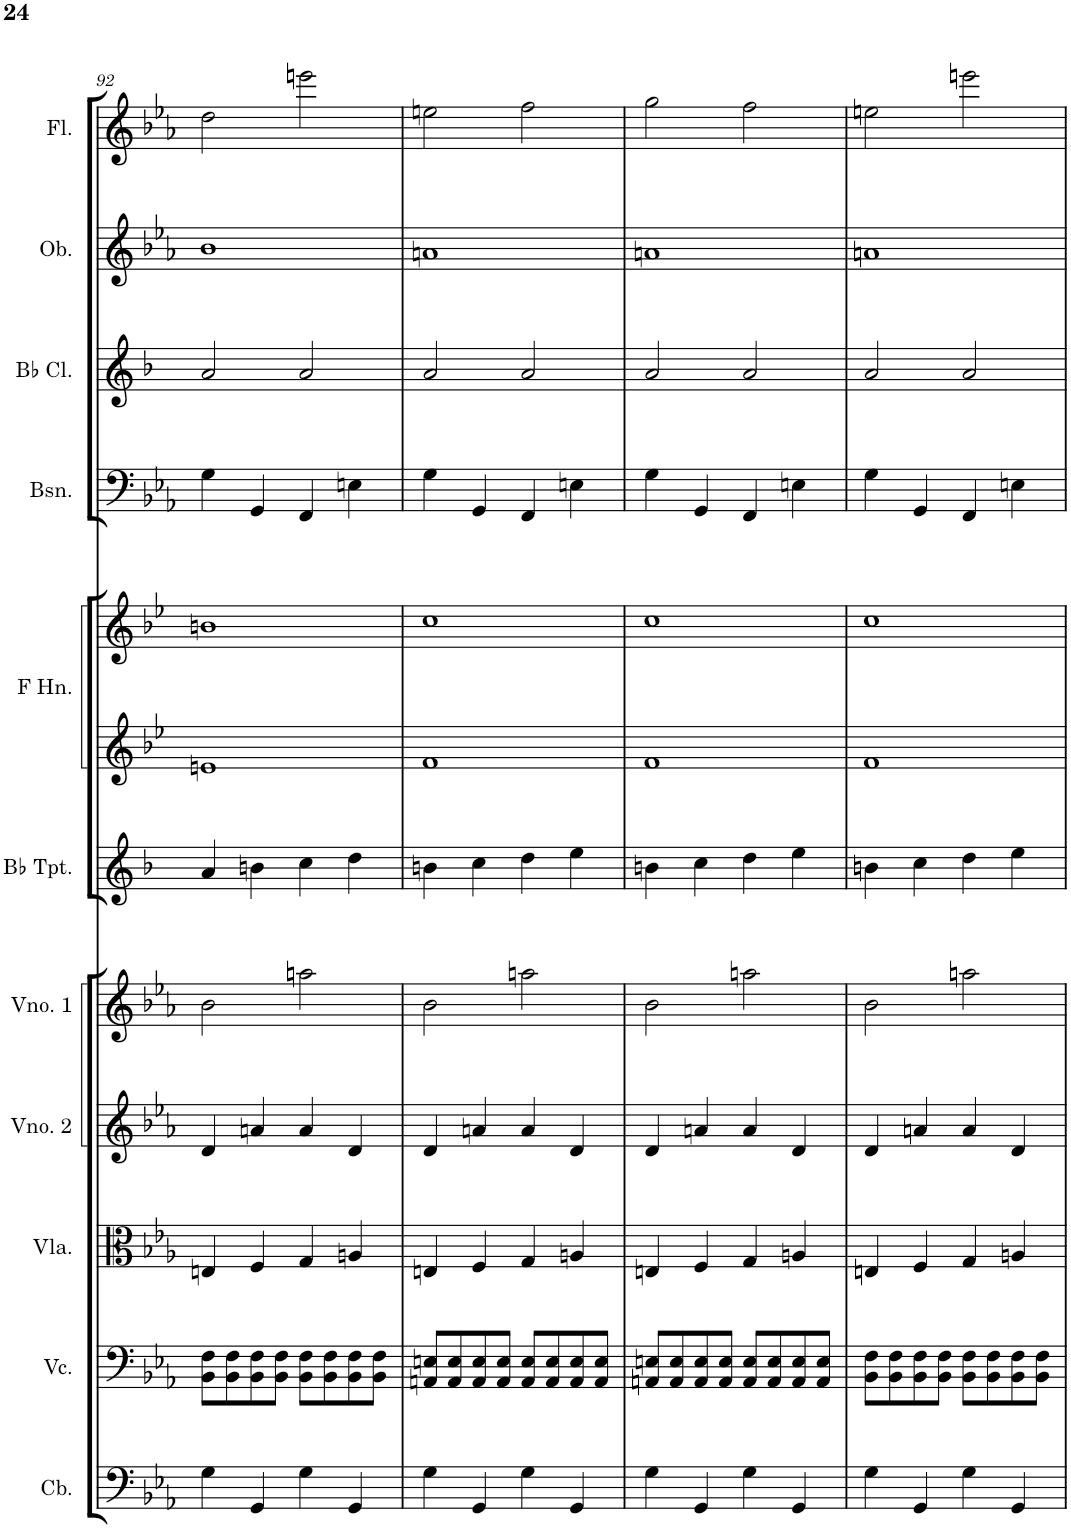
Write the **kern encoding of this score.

**kern	**kern	**kern	**kern	**kern	**kern	**kern	**kern	**kern	**kern	**kern	**kern
*part11	*part10	*part9	*part8	*part7	*part6	*part5	*part5	*part4	*part3	*part2	*part1
*staff12	*staff11	*staff10	*staff9	*staff8	*staff7	*staff6	*staff5	*staff4	*staff3	*staff2	*staff1
*I"Contrabaixo	*I"Violoncelo	*I"Viola	*I"Violino 2	*I"Violino 1	*I"Trumpets in Bb	*I"Horns in F	*	*I"Bassoons	*I"Clarinets in Bb	*I"Oboes	*I"Flutes
*I'Cb.	*I'Vc.	*I'Vla.	*I'Vno. 2	*I'Vno. 1	*	*	*	*I'Bsn.	*	*I'Ob.	*I'Fl.
!!LO:PB:g=z
*clefF4	*clefF4	*clefC3	*clefG2	*clefG2	*clefG2	*clefG2	*clefG2	*clefF4	*clefG2	*clefG2	*clefG2
*Trd7c12	*	*	*	*	*Trd1c2	*Trd4c7	*Trd4c7	*	*Trd1c2	*	*
*k[b-e-a-]	*k[b-e-a-]	*k[b-e-a-]	*k[b-e-a-]	*k[b-e-a-]	*k[b-]	*k[b-e-]	*k[b-e-]	*k[b-e-a-]	*k[b-]	*k[b-e-a-]	*k[b-e-a-]
*M4/4	*M4/4	*M4/4	*M4/4	*M4/4	*M4/4	*M4/4	*M4/4	*M4/4	*M4/4	*M4/4	*M4/4
=92	=92	=92	=92	=92	=92	=92	=92	=92	=92	=92	=92
4G\	8BB-\ 8F\L	4En/	4d/	2b-\	4a/	1en	1bn	4G\	2a/	1b-	2dd\
.	8BB-\ 8F\	.	.	.	.	.	.	.	.	.	.
4GG/	8BB-\ 8F\	4F/	4an/	.	4bn\	.	.	4GG/	.	.	.
.	8BB-\ 8F\J	.	.	.	.	.	.	.	.	.	.
4G\	8BB-\ 8F\L	4G/	4a/	2aan\	4cc\	.	.	4FF/	2a/	.	2eeen\
.	8BB-\ 8F\	.	.	.	.	.	.	.	.	.	.
4GG/	8BB-\ 8F\	4An/	4d/	.	4dd\	.	.	4En\	.	.	.
.	8BB-\ 8F\J	.	.	.	.	.	.	.	.	.	.
=93	=93	=93	=93	=93	=93	=93	=93	=93	=93	=93	=93
4G\	8AAn/ 8En/L	4En/	4d/	2b-\	4bn\	1f	1cc	4G\	2a/	1an	2een\
.	8AA/ 8E/	.	.	.	.	.	.	.	.	.	.
4GG/	8AA/ 8E/	4F/	4an/	.	4cc\	.	.	4GG/	.	.	.
.	8AA/ 8E/J	.	.	.	.	.	.	.	.	.	.
4G\	8AA/ 8E/L	4G/	4a/	2aan\	4dd\	.	.	4FF/	2a/	.	2ff\
.	8AA/ 8E/	.	.	.	.	.	.	.	.	.	.
4GG/	8AA/ 8E/	4An/	4d/	.	4ee\	.	.	4En\	.	.	.
.	8AA/ 8E/J	.	.	.	.	.	.	.	.	.	.
=94	=94	=94	=94	=94	=94	=94	=94	=94	=94	=94	=94
4G\	8AAn/ 8En/L	4En/	4d/	2b-\	4bn\	1f	1cc	4G\	2a/	1an	2gg\
.	8AA/ 8E/	.	.	.	.	.	.	.	.	.	.
4GG/	8AA/ 8E/	4F/	4an/	.	4cc\	.	.	4GG/	.	.	.
.	8AA/ 8E/J	.	.	.	.	.	.	.	.	.	.
4G\	8AA/ 8E/L	4G/	4a/	2aan\	4dd\	.	.	4FF/	2a/	.	2ff\
.	8AA/ 8E/	.	.	.	.	.	.	.	.	.	.
4GG/	8AA/ 8E/	4An/	4d/	.	4ee\	.	.	4En\	.	.	.
.	8AA/ 8E/J	.	.	.	.	.	.	.	.	.	.
=95	=95	=95	=95	=95	=95	=95	=95	=95	=95	=95	=95
4G\	8BB-\ 8F\L	4En/	4d/	2b-\	4bn\	1f	1cc	4G\	2a/	1an	2een\
.	8BB-\ 8F\	.	.	.	.	.	.	.	.	.	.
4GG/	8BB-\ 8F\	4F/	4an/	.	4cc\	.	.	4GG/	.	.	.
.	8BB-\ 8F\J	.	.	.	.	.	.	.	.	.	.
4G\	8BB-\ 8F\L	4G/	4a/	2aan\	4dd\	.	.	4FF/	2a/	.	2eeen\
.	8BB-\ 8F\	.	.	.	.	.	.	.	.	.	.
4GG/	8BB-\ 8F\	4An/	4d/	.	4ee\	.	.	4En\	.	.	.
.	8BB-\ 8F\J	.	.	.	.	.	.	.	.	.	.
=	=	=	=	=	=	=	=	=	=	=	=
*-	*-	*-	*-	*-	*-	*-	*-	*-	*-	*-	*-
